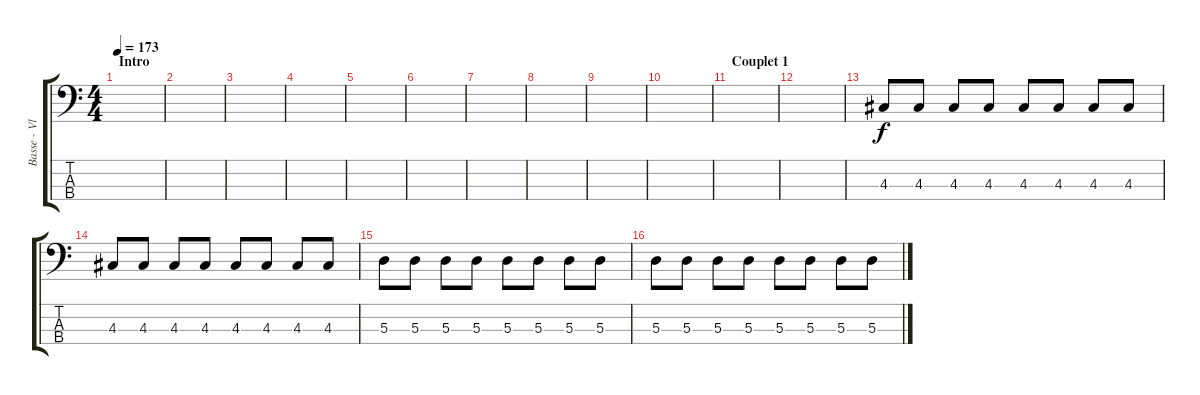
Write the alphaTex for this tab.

\track ("Basse - Vlad" "Basse - Vl") {instrument electricbassfinger}
\staff {score tabs}
\tuning (G2 D2 A1 E1) {hide}
\ts (4 4)
\section ("" "Intro")
\tempo 173
\clef f4
\ks c
|
|
|
|
|
|
|
|
|
|
\section ("" "Couplet 1")
|
|
4.3.8 4.3.8 4.3.8 4.3.8 4.3.8 4.3.8 4.3.8 4.3.8 |
4.3.8 4.3.8 4.3.8 4.3.8 4.3.8 4.3.8 4.3.8 4.3.8 |
5.3.8 5.3.8 5.3.8 5.3.8 5.3.8 5.3.8 5.3.8 5.3.8 |
5.3.8 5.3.8 5.3.8 5.3.8 5.3.8 5.3.8 5.3.8 5.3.8
